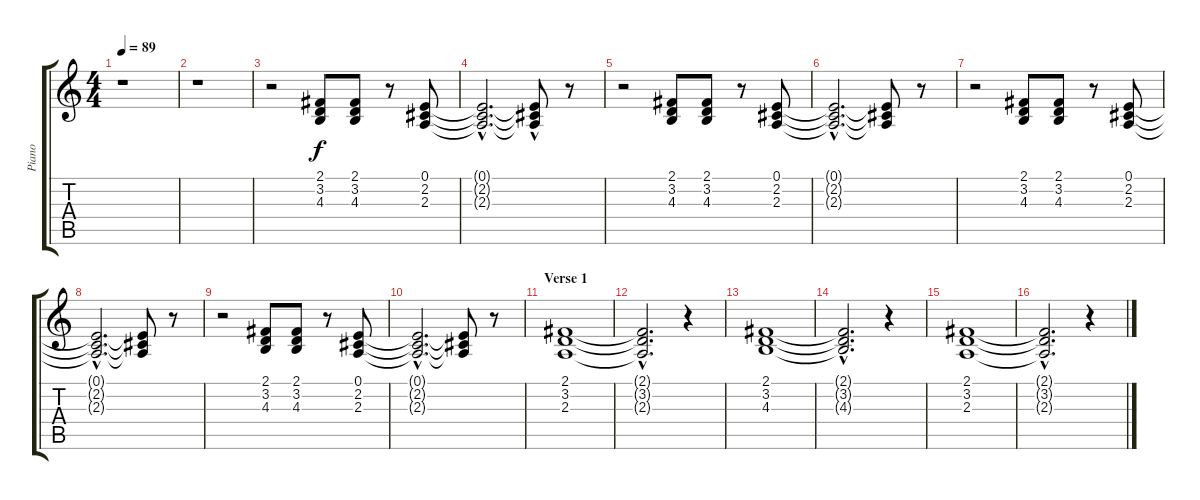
\track ("Piano" "Piano") {instrument electricpiano1}
\staff {score tabs}
\tuning (E4 B3 G3 D3 A2 E2) {hide}
\ts (4 4)
\tempo 89
\clef g2
\ks c
r.1{dy f instrument electricpiano1} |
r.1 |
r.2 (2.1 3.2 4.3).8 (2.1 3.2 4.3).8 r.8 (0.1 2.2 2.3).8 |
(0.1{hac t} 2.2{hac t} 2.3{hac t}).2{d} (0.1{t} 2.2{t} 2.3{hac t}).8 r.8 |
r.2 (2.1 3.2 4.3).8 (2.1 3.2 4.3).8 r.8 (0.1 2.2 2.3).8 |
(0.1{hac t} 2.2{hac t} 2.3{hac t}).2{d} (0.1{t} 2.2{t} 2.3{t}).8 r.8 |
r.2 (2.1 3.2 4.3).8 (2.1 3.2 4.3).8 r.8 (0.1 2.2 2.3).8 |
(0.1{hac t} 2.2{hac t} 2.3{hac t}).2{d} (0.1{t} 2.2{t} 2.3{t}).8 r.8 |
r.2 (2.1 3.2 4.3).8 (2.1 3.2 4.3).8 r.8 (0.1 2.2 2.3).8 |
(0.1{hac t} 2.2{hac t} 2.3{hac t}).2{d} (0.1{t} 2.2{t} 2.3{t}).8 r.8 |
\section ("" "Verse 1")
(2.1 3.2 2.3).1 |
(2.1{hac t} 3.2{hac t} 2.3{hac t}).2{d} r.4 |
(2.1 3.2 4.3).1 |
(2.1{hac t} 3.2{hac t} 4.3{hac t}).2{d} r.4 |
(2.1 3.2 2.3).1 |
(2.1{hac t} 3.2{hac t} 2.3{hac t}).2{d} r.4
